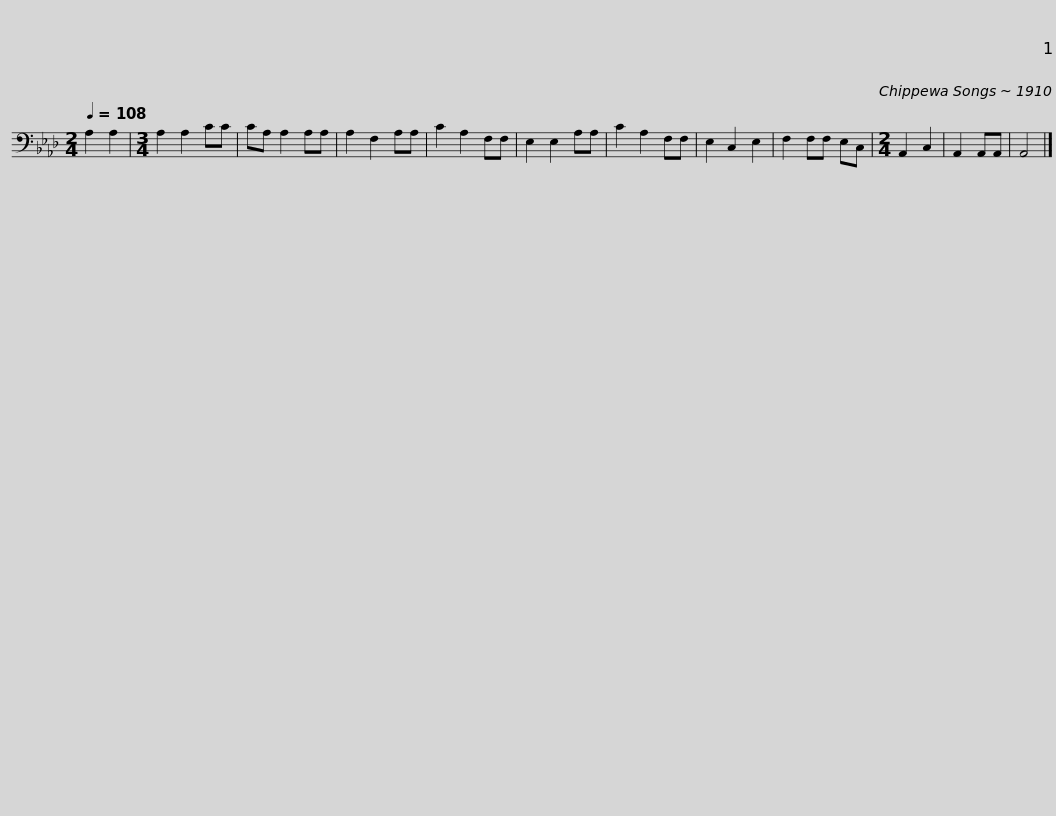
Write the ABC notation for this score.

X:1
L:1/8
Q:1/4=108
M:2/4
I:linebreak $
K:Ab
V:1 bass
V:1
 A,2 A,2 |[M:3/4] A,2 A,2 CC | CA, A,2 A,A, | A,2 F,2 A,A, | C2 A,2 F,F, | %5
 E,2 E,2 A,A, | C2 A,2 F,F, | E,2 C,2 E,2 | F,2 F,F, E,C, |[M:2/4] A,,2 C,2 |$ %10
 A,,2 A,,A,, | A,,4 |] %12
